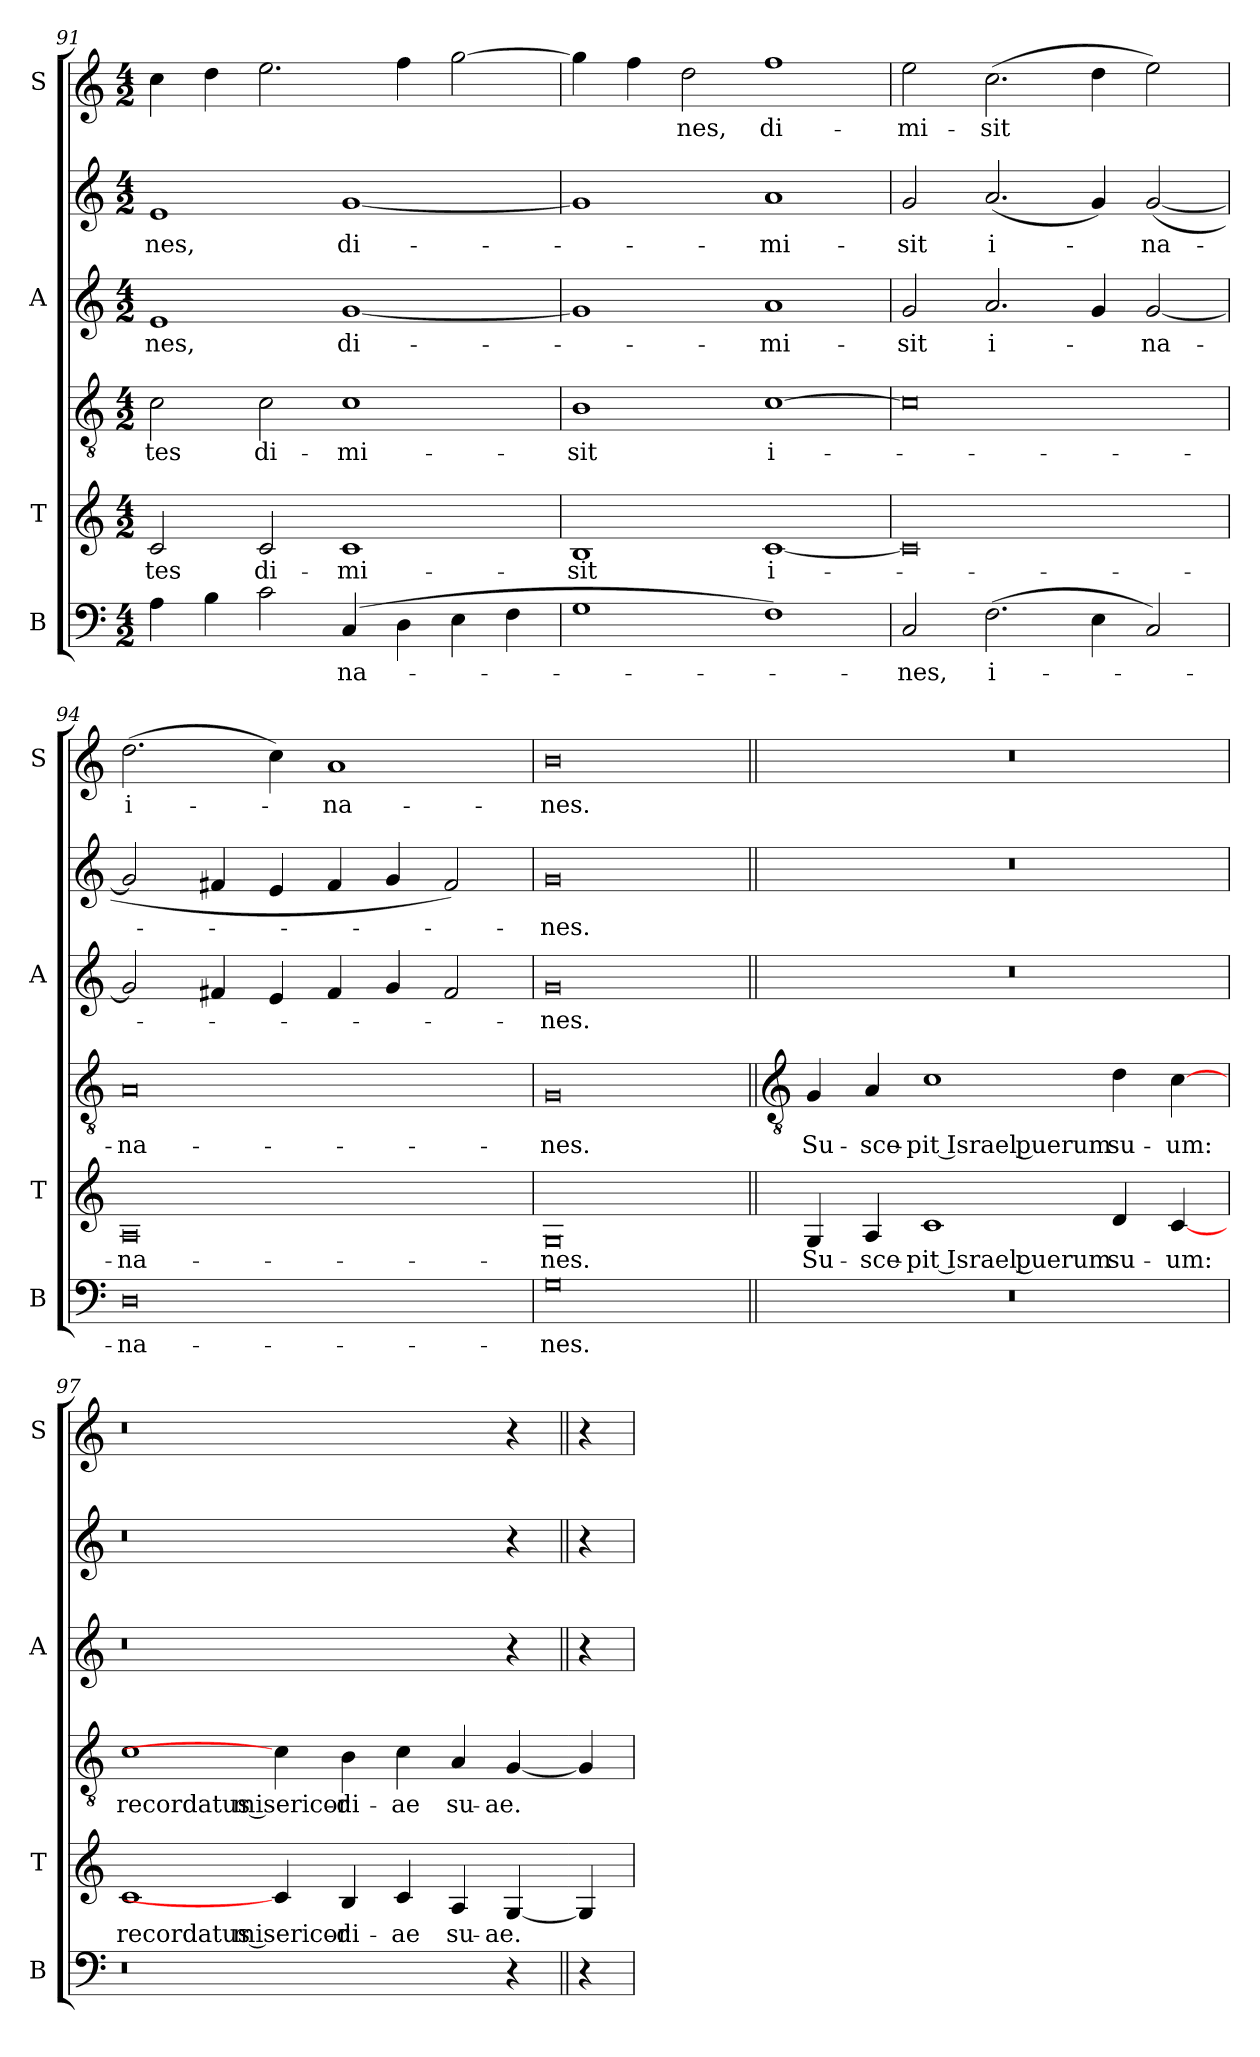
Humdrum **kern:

**kern	**text	**kern	**text	**kern	**text	**kern	**text	**kern	**text	**kern	**text
*part4	*part4	*part3	*part3	*part3	*part3	*part2	*part2	*part2	*part2	*part1	*part1
*staff6	*staff6	*staff5	*staff5	*staff4	*staff4	*staff3	*staff3	*staff2	*staff2	*staff1	*staff1
*I"B	*	*I"T	*	*	*	*I"A	*	*	*	*I"S	*
*I'B	*	*I'T	*	*	*	*I'A	*	*	*	*I'S	*
*clefF4	*	*	*	*clefGv2	*	*	*	*clefG2	*	*clefG2	*
*k[]	*	*k[]	*	*k[]	*	*k[]	*	*k[]	*	*k[]	*
*C:	*	*C:	*	*C:	*	*C:	*	*C:	*	*C:	*
*M4/2	*	*M4/2	*	*M4/2	*	*M4/2	*	*M4/2	*	*M4/2	*
=91	=91	=91	=91	=91	=91	=91	=91	=91	=91	=91	=91
!	!	!	!LO:LY:b	!	!LO:LY:b	!	!LO:LY:b	!	!LO:LY:b	!	!
4A	.	2c	-tes	2c	-tes	1e	-nes,	1e	-nes,	4cc	.
4B	.	.	.	.	.	.	.	.	.	4dd	.
!	!	!	!LO:LY:b	!	!LO:LY:b	!	!	!	!	!	!
2c	.	2c	di-	2c	di-	.	.	.	.	2.ee	.
!	!LO:LY:b	!	!LO:LY:b	!	!LO:LY:b	!	!LO:LY:b	!	!LO:LY:b	!	!
(>4C	na-	1c	-mi-	1c	-mi-	[1g	di-	[1g	di-	.	.
4D	.	.	.	.	.	.	.	.	.	4ff	.
4E	.	.	.	.	.	.	.	.	.	[2gg	.
4F	.	.	.	.	.	.	.	.	.	.	.
=92	=92	=92	=92	=92	=92	=92	=92	=92	=92	=92	=92
!	!	!	!LO:LY:b	!	!LO:LY:b	!	!	!	!	!	!
1G	.	1B	-sit	1B	-sit	1g]	.	1g]	.	4gg]	.
.	.	.	.	.	.	.	.	.	.	4ff	.
!	!	!	!	!	!	!	!	!	!	!	!LO:LY:b
.	.	.	.	.	.	.	.	.	.	2dd	nes,
!	!	!	!LO:LY:b	!	!LO:LY:b	!	!LO:LY:b	!	!LO:LY:b	!	!LO:LY:b
1F)	.	[1c	i-	[1c	i-	1a	mi-	1a	mi-	1ff	di-
=93	=93	=93	=93	=93	=93	=93	=93	=93	=93	=93	=93
!	!LO:LY:b	!	!	!	!	!	!LO:LY:b	!	!LO:LY:b	!	!LO:LY:b
2C	nes,	0c]	.	0c]	.	2g	-sit	2g	-sit	2ee	-mi-
!	!LO:LY:b	!	!	!	!	!	!LO:LY:b	!	!LO:LY:b	!	!LO:LY:b
(>2.F	i-	.	.	.	.	2.a	i-	(<2.a	i-	(>2.cc	-sit
4E	.	.	.	.	.	4g	.	4g)	.	4dd	.
!	!	!	!	!	!	!	!LO:LY:b	!	!LO:LY:b	!	!
2C)	.	.	.	.	.	[2g	na-	(<[2g	na-	2ee)	.
=94	=94	=94	=94	=94	=94	=94	=94	=94	=94	=94	=94
!	!LO:LY:b	!	!LO:LY:b	!	!LO:LY:b	!	!	!	!	!	!LO:LY:b
0D	na-	0A	na-	0A	na-	2g]	.	2g]	.	(>2.dd	i-
.	.	.	.	.	.	4f#	.	4f#	.	.	.
.	.	.	.	.	.	4e	.	4e	.	4cc)	.
!	!	!	!	!	!	!	!	!	!	!	!LO:LY:b
.	.	.	.	.	.	4f#	.	4f#	.	1a	na-
.	.	.	.	.	.	4g	.	4g	.	.	.
.	.	.	.	.	.	2f#	.	2f#)	.	.	.
=95	=95	=95	=95	=95	=95	=95	=95	=95	=95	=95	=95
!	!LO:LY:b	!	!LO:LY:b	!	!LO:LY:b	!	!LO:LY:b	!	!LO:LY:b	!	!LO:LY:b
0G	-nes.	0G	-nes.	0G	-nes.	0g	nes.	0g	nes.	0b	-nes.
!!LO:LB:g=z
=96||	=96||	=96||	=96||	=96||	=96||	=96||	=96||	=96||	=96||	=96||	=96||
*	*	*	*	*clefGv2	*	*	*	*	*	*	*
!	!	!	!LO:LY:b	!	!LO:LY:b	!	!	!	!	!	!
0r	.	4G	Su-	4G	Su-	0r	.	0r	.	0r	.
!	!	!	!LO:LY:b	!	!LO:LY:b	!	!	!	!	!	!
.	.	4A	-sce-	4A	-sce-	.	.	.	.	.	.
!	!	!	!LO:LY:b	!	!LO:LY:b	!	!	!	!	!	!
.	.	1c	-pit Israel puerum	1c	-pit Israel puerum	.	.	.	.	.	.
!	!	!	!LO:LY:b	!	!LO:LY:b	!	!	!	!	!	!
.	.	4d	su-	4d	su-	.	.	.	.	.	.
!	!	!	!LO:LY:b	!	!LO:LY:b	!	!	!	!	!	!
.	.	[4c	-um:	[4c	-um:	.	.	.	.	.	.
=97	=97	=97	=97	=97	=97	=97	=97	=97	=97	=97	=97
!	!	!	!LO:LY:b	!	!LO:LY:b	!	!	!	!	!	!
0r	.	1c	recordatus misericor-	1c	recordatus misericor-	0r	.	0r	.	0r	.
.	.	4c]	.	4c]	.	.	.	.	.	.	.
!	!	!	!LO:LY:b	!	!LO:LY:b	!	!	!	!	!	!
.	.	4B	-di-	4B	-di-	.	.	.	.	.	.
!	!	!	!LO:LY:b	!	!LO:LY:b	!	!	!	!	!	!
.	.	4c	-ae	4c	-ae	.	.	.	.	.	.
!	!	!	!LO:LY:b	!	!LO:LY:b	!	!	!	!	!	!
.	.	4A	su-	4A	su-	.	.	.	.	.	.
!	!	!	!LO:LY:b	!	!LO:LY:b	!	!	!	!	!	!
4r	.	[4G	-ae.	[4G	-ae.	4r	.	4r	.	4r	.
=98||	=98||	=98-	=98||	=98-	=98||	=98||	=98||	=98||	=98||	=98||	=98||
4r	.	4G]	.	4G]	.	4r	.	4r	.	4r	.
=	=	=	=	=	=	=	=	=	=	=	=
*-	*-	*-	*-	*-	*-	*-	*-	*-	*-	*-	*-
